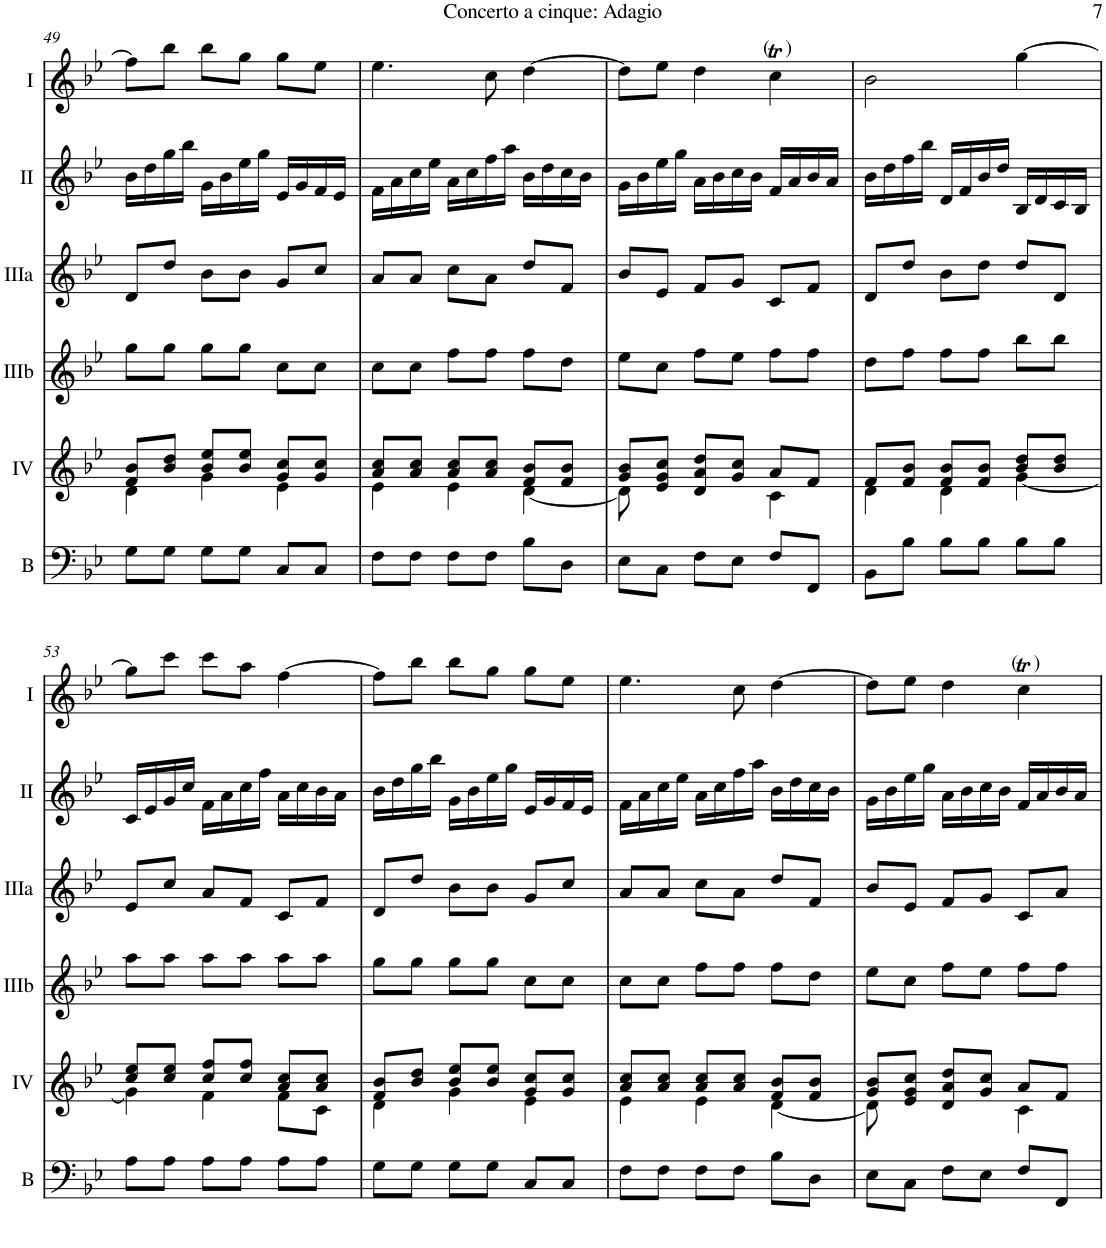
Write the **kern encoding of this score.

**kern	**kern	**kern	**kern	**kern	**kern
*part6	*part5	*part4	*part3	*part2	*part1
*staff6	*staff5	*staff4	*staff3	*staff2	*staff1
*I"Bass	*I"Acc. 4	*I"Acc. 3b	*I"Acc. 3a	*I"Acc. 2	*I"Acc. 1
*I'B	*	*	*	*	*
!!LO:PB:g=z
*clefF4	*clefG2	*clefG2	*clefG2	*clefG2	*clefG2
*Trd7c12	*	*Trd7c12	*	*	*
*k[b-e-]	*k[b-e-]	*k[b-e-]	*k[b-e-]	*k[b-e-]	*k[b-e-]
*M3/4	*M3/4	*M3/4	*M3/4	*M3/4	*M3/4
=49	=49	=49	=49	=49	=49
*	*^	*	*	*	*
8G\L	8f/ 8b-/L	4d\	8gg\L	8d/L	16b-\LL	8ff\L]
.	.	.	.	.	16dd\	.
8G\J	8b-/ 8dd/J	.	8gg\J	8dd/J	16gg\	8bb-\J
.	.	.	.	.	16bb-\JJ	.
8G\L	8b-/ 8ee-/L	4g\	8gg\L	8b-\L	16g\LL	8bb-\L
.	.	.	.	.	16b-\	.
8G\J	8b-/ 8ee-/J	.	8gg\J	8b-\J	16ee-\	8gg\J
.	.	.	.	.	16gg\JJ	.
8C/L	8g/ 8cc/L	4e-\	8cc\L	8g/L	16e-/LL	8gg\L
.	.	.	.	.	16g/	.
8C/J	8g/ 8cc/J	.	8cc\J	8cc/J	16f/	8ee-\J
.	.	.	.	.	16e-/JJ	.
=50	=50	=50	=50	=50	=50	=50
8F\L	8a/ 8cc/L	4e-\	8cc\L	8a/L	16f\LL	4.ee-\
.	.	.	.	.	16a\	.
8F\J	8a/ 8cc/J	.	8cc\J	8a/J	16cc\	.
.	.	.	.	.	16ee-\JJ	.
8F\L	8a/ 8cc/L	4e-\	8ff\L	8cc\L	16a\LL	.
.	.	.	.	.	16cc\	.
8F\J	8a/ 8cc/J	.	8ff\J	8a\J	16ff\	8cc\
.	.	.	.	.	16aa\JJ	.
8B-\L	8f/ 8b-/L	[4d\	8ff\L	8dd/L	16b-\LL	[4dd\
.	.	.	.	.	16dd\	.
8D\J	8f/ 8b-/J	.	8dd\J	8f/J	16cc\	.
.	.	.	.	.	16b-\JJ	.
=51	=51	=51	=51	=51	=51	=51
8E-\L	8g/ 8b-/L	8d\]	8ee-\L	8b-/L	16g\LL	8dd\L]
.	.	.	.	.	16b-\	.
8C\J	8e-/ 8g/ 8cc/J	8ryy	8cc\J	8e-/J	16ee-\	8ee-\J
.	.	.	.	.	16gg\JJ	.
8F\L	8d/ 8a/ 8dd/L	4ryy	8ff\L	8f/L	16a\LL	4dd\
.	.	.	.	.	16b-\	.
8E-\J	8g/ 8cc/J	.	8ee-\J	8g/J	16cc\	.
.	.	.	.	.	16b-\JJ	.
!	!	!	!	!	!	!LO:TX:a:t=(   )
8F/L	8a/L	4c\	8ff\L	8c/L	16f/LL	4ccT\
.	.	.	.	.	16a/	.
8FF/J	8f/J	.	8ff\J	8f/J	16b-/	.
.	.	.	.	.	16a/JJ	.
=52	=52	=52	=52	=52	=52	=52
8BB-\L	8f/L	4d\	8dd\L	8d/L	16b-\LL	2b-\
.	.	.	.	.	16dd\	.
8B-\J	8f/ 8b-/J	.	8ff\J	8dd/J	16ff\	.
.	.	.	.	.	16bb-\JJ	.
8B-\L	8f/ 8b-/L	4d\	8ff\L	8b-\L	16d/LL	.
.	.	.	.	.	16f/	.
8B-\J	8f/ 8b-/J	.	8ff\J	8dd\J	16b-/	.
.	.	.	.	.	16dd/JJ	.
8B-\L	8b-/ 8dd/L	[4g\	8bb-\L	8dd/L	16B-/LL	[4gg\
.	.	.	.	.	16d/	.
8B-\J	8b-/ 8dd/J	.	8bb-\J	8d/J	16c/	.
.	.	.	.	.	16B-/JJ	.
!!LO:LB:g=z
=53	=53	=53	=53	=53	=53	=53
8A\L	8cc/ 8ee-/L	4g\]	8aa\L	8e-/L	16c/LL	8gg\L]
.	.	.	.	.	16e-/	.
8A\J	8cc/ 8ee-/J	.	8aa\J	8cc/J	16g/	8ccc\J
.	.	.	.	.	16cc/JJ	.
8A\L	8cc/ 8ff/L	4f\	8aa\L	8a/L	16f\LL	8ccc\L
.	.	.	.	.	16a\	.
8A\J	8cc/ 8ff/J	.	8aa\J	8f/J	16cc\	8aa\J
.	.	.	.	.	16ff\JJ	.
8A\L	8a/ 8cc/L	8f\L	8aa\L	8c/L	16a\LL	[4ff\
.	.	.	.	.	16cc\	.
8A\J	8a/ 8cc/J	8c\J	8aa\J	8f/J	16b-\	.
.	.	.	.	.	16a\JJ	.
=54	=54	=54	=54	=54	=54	=54
8G\L	8f/ 8b-/L	4d\	8gg\L	8d/L	16b-\LL	8ff\L]
.	.	.	.	.	16dd\	.
8G\J	8b-/ 8dd/J	.	8gg\J	8dd/J	16gg\	8bb-\J
.	.	.	.	.	16bb-\JJ	.
8G\L	8b-/ 8ee-/L	4g\	8gg\L	8b-\L	16g\LL	8bb-\L
.	.	.	.	.	16b-\	.
8G\J	8b-/ 8ee-/J	.	8gg\J	8b-\J	16ee-\	8gg\J
.	.	.	.	.	16gg\JJ	.
8C/L	8g/ 8cc/L	4e-\	8cc\L	8g/L	16e-/LL	8gg\L
.	.	.	.	.	16g/	.
8C/J	8g/ 8cc/J	.	8cc\J	8cc/J	16f/	8ee-\J
.	.	.	.	.	16e-/JJ	.
=55	=55	=55	=55	=55	=55	=55
8F\L	8a/ 8cc/L	4e-\	8cc\L	8a/L	16f\LL	4.ee-\
.	.	.	.	.	16a\	.
8F\J	8a/ 8cc/J	.	8cc\J	8a/J	16cc\	.
.	.	.	.	.	16ee-\JJ	.
8F\L	8a/ 8cc/L	4e-\	8ff\L	8cc\L	16a\LL	.
.	.	.	.	.	16cc\	.
8F\J	8a/ 8cc/J	.	8ff\J	8a\J	16ff\	8cc\
.	.	.	.	.	16aa\JJ	.
8B-\L	8f/ 8b-/L	[4d\	8ff\L	8dd/L	16b-\LL	[4dd\
.	.	.	.	.	16dd\	.
8D\J	8f/ 8b-/J	.	8dd\J	8f/J	16cc\	.
.	.	.	.	.	16b-\JJ	.
=56	=56	=56	=56	=56	=56	=56
8E-\L	8g/ 8b-/L	8d\]	8ee-\L	8b-/L	16g\LL	8dd\L]
.	.	.	.	.	16b-\	.
8C\J	8e-/ 8g/ 8cc/J	8ryy	8cc\J	8e-/J	16ee-\	8ee-\J
.	.	.	.	.	16gg\JJ	.
8F\L	8d/ 8a/ 8dd/L	4ryy	8ff\L	8f/L	16a\LL	4dd\
.	.	.	.	.	16b-\	.
8E-\J	8g/ 8cc/J	.	8ee-\J	8g/J	16cc\	.
.	.	.	.	.	16b-\JJ	.
!	!	!	!	!	!	!LO:TX:a:t=(   )
8F/L	8a/L	4c\	8ff\L	8c/L	16f/LL	4ccT\
.	.	.	.	.	16a/	.
8FF/J	8f/J	.	8ff\J	8a/J	16b-/	.
.	.	.	.	.	16a/JJ	.
*	*v	*v	*	*	*	*
=	=	=	=	=	=
*-	*-	*-	*-	*-	*-
